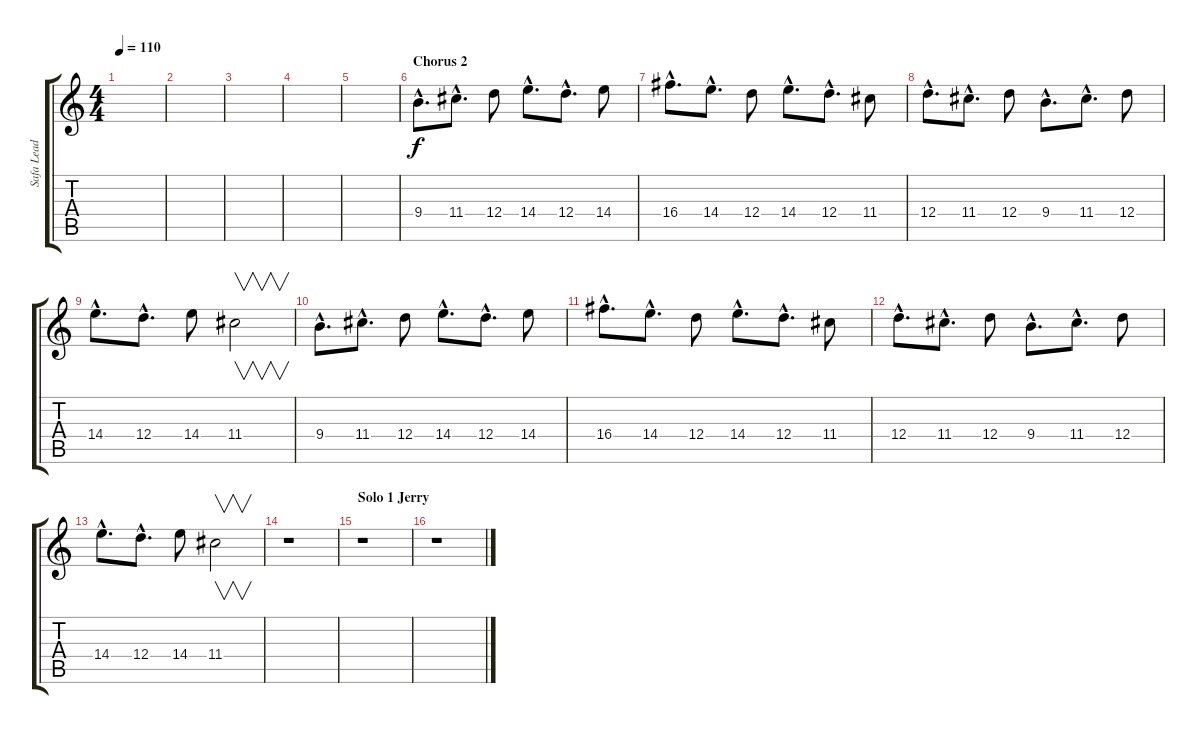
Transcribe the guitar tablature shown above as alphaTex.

\track ("Safa Lead" "Safa Lead") {instrument distortionguitar}
\staff {score tabs}
\tuning (E4 B3 G3 D3 A2 E2) {hide}
\ts (4 4)
\tempo 110
\clef g2
\ks c
|
|
|
|
|
\section ("" "Chorus 2")
9.4{hac}.8{d} 11.4{hac}.8{d} 12.4.8 14.4{hac}.8{d} 12.4{hac}.8{d} 14.4.8 |
16.4{hac}.8{d} 14.4{hac}.8{d} 12.4.8 14.4{hac}.8{d} 12.4{hac}.8{d} 11.4.8 |
12.4{hac}.8{d} 11.4{hac}.8{d} 12.4.8 9.4{hac}.8{d} 11.4{hac}.8{d} 12.4.8 |
14.4{hac}.8{d} 12.4{hac}.8{d} 14.4.8 11.4.2{v} |
9.4{hac}.8{d} 11.4{hac}.8{d} 12.4.8 14.4{hac}.8{d} 12.4{hac}.8{d} 14.4.8 |
16.4{hac}.8{d} 14.4{hac}.8{d} 12.4.8 14.4{hac}.8{d} 12.4{hac}.8{d} 11.4.8 |
12.4{hac}.8{d} 11.4{hac}.8{d} 12.4.8 9.4{hac}.8{d} 11.4{hac}.8{d} 12.4.8 |
14.4{hac}.8{d} 12.4{hac}.8{d} 14.4.8 11.4.2{v} |
r.1 |
\section ("" "Solo 1 Jerry")
r.1 |
r.1
